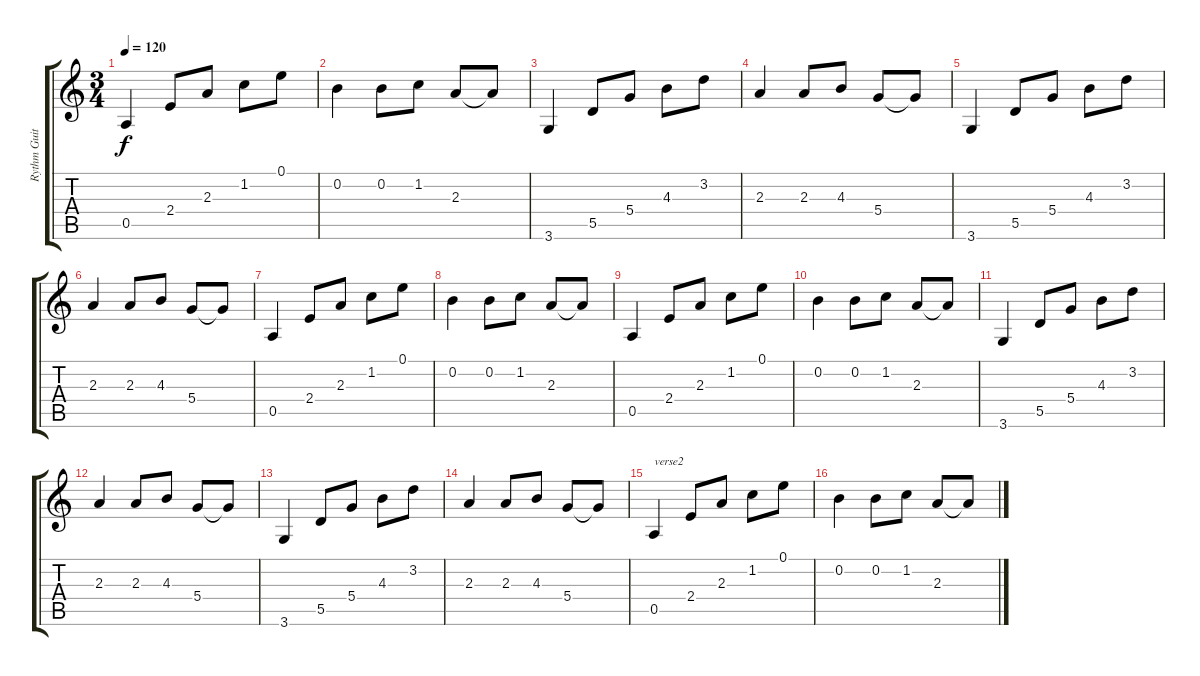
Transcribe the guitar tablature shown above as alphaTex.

\track ("Rythm Guitar" "Rythm Guit") {instrument electricguitarclean}
\staff {score tabs}
\tuning (E4 B3 G3 D3 A2 E2) {hide}
\ts (3 4)
\tempo 120
\clef g2
\ks c
0.5.4{dy f} 2.4.8 2.3.8 1.2.8 0.1.8 |
0.2.4 0.2.8 1.2.8 2.3.8 2.3{t}.8 |
3.6.4 5.5.8 5.4.8 4.3.8 3.2.8 |
2.3.4 2.3.8 4.3.8 5.4.8 5.4{t}.8 |
3.6.4 5.5.8 5.4.8 4.3.8 3.2.8 |
2.3.4 2.3.8 4.3.8 5.4.8 5.4{t}.8 |
0.5.4 2.4.8 2.3.8 1.2.8 0.1.8 |
0.2.4 0.2.8 1.2.8 2.3.8 2.3{t}.8 |
0.5.4 2.4.8 2.3.8 1.2.8 0.1.8 |
0.2.4 0.2.8 1.2.8 2.3.8 2.3{t}.8 |
3.6.4 5.5.8 5.4.8 4.3.8 3.2.8 |
2.3.4 2.3.8 4.3.8 5.4.8 5.4{t}.8 |
3.6.4 5.5.8 5.4.8 4.3.8 3.2.8 |
2.3.4 2.3.8 4.3.8 5.4.8 5.4{t}.8 |
0.5.4{txt "verse2"} 2.4.8 2.3.8 1.2.8 0.1.8 |
0.2.4 0.2.8 1.2.8 2.3.8 2.3{t}.8
